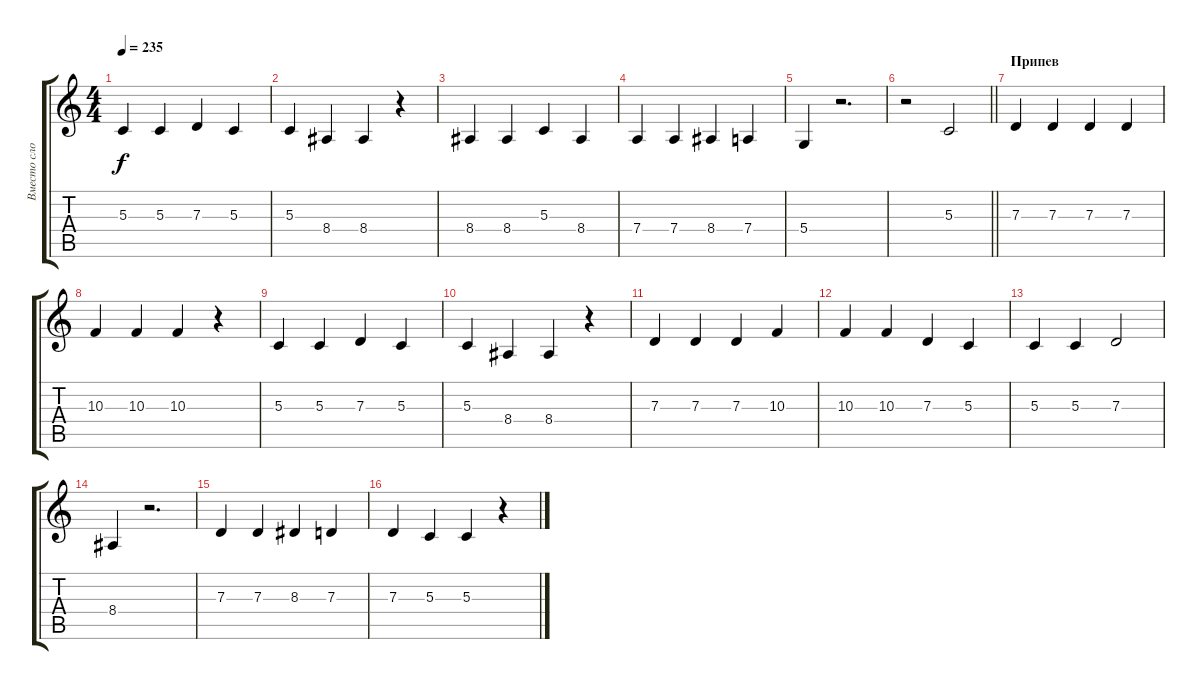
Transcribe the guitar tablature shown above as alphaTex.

\track ("Вместо слов" "Вместо сло") {instrument fx5brightness}
\staff {score tabs}
\tuning (E4 B3 G3 D3 A2 E2) {hide}
\ts (4 4)
\tempo 235
\clef g2
\ks c
5.3.4{dy f} 5.3.4 7.3.4 5.3.4 |
5.3.4 8.4.4 8.4.4 r.4 |
8.4.4 8.4.4 5.3.4 8.4.4 |
7.4.4 7.4.4 8.4.4 7.4.4 |
5.4.4 r.2{d} |
\barLineRight lightlight
r.2 5.3.2 |
\section ("" "Припев")
7.3.4 7.3.4 7.3.4 7.3.4 |
10.3.4 10.3.4 10.3.4 r.4 |
5.3.4 5.3.4 7.3.4 5.3.4 |
5.3.4 8.4.4 8.4.4 r.4 |
7.3.4 7.3.4 7.3.4 10.3.4 |
10.3.4 10.3.4 7.3.4 5.3.4 |
5.3.4 5.3.4 7.3.2 |
8.4.4 r.2{d} |
7.3.4 7.3.4 8.3.4 7.3.4 |
7.3.4 5.3.4 5.3.4 r.4
